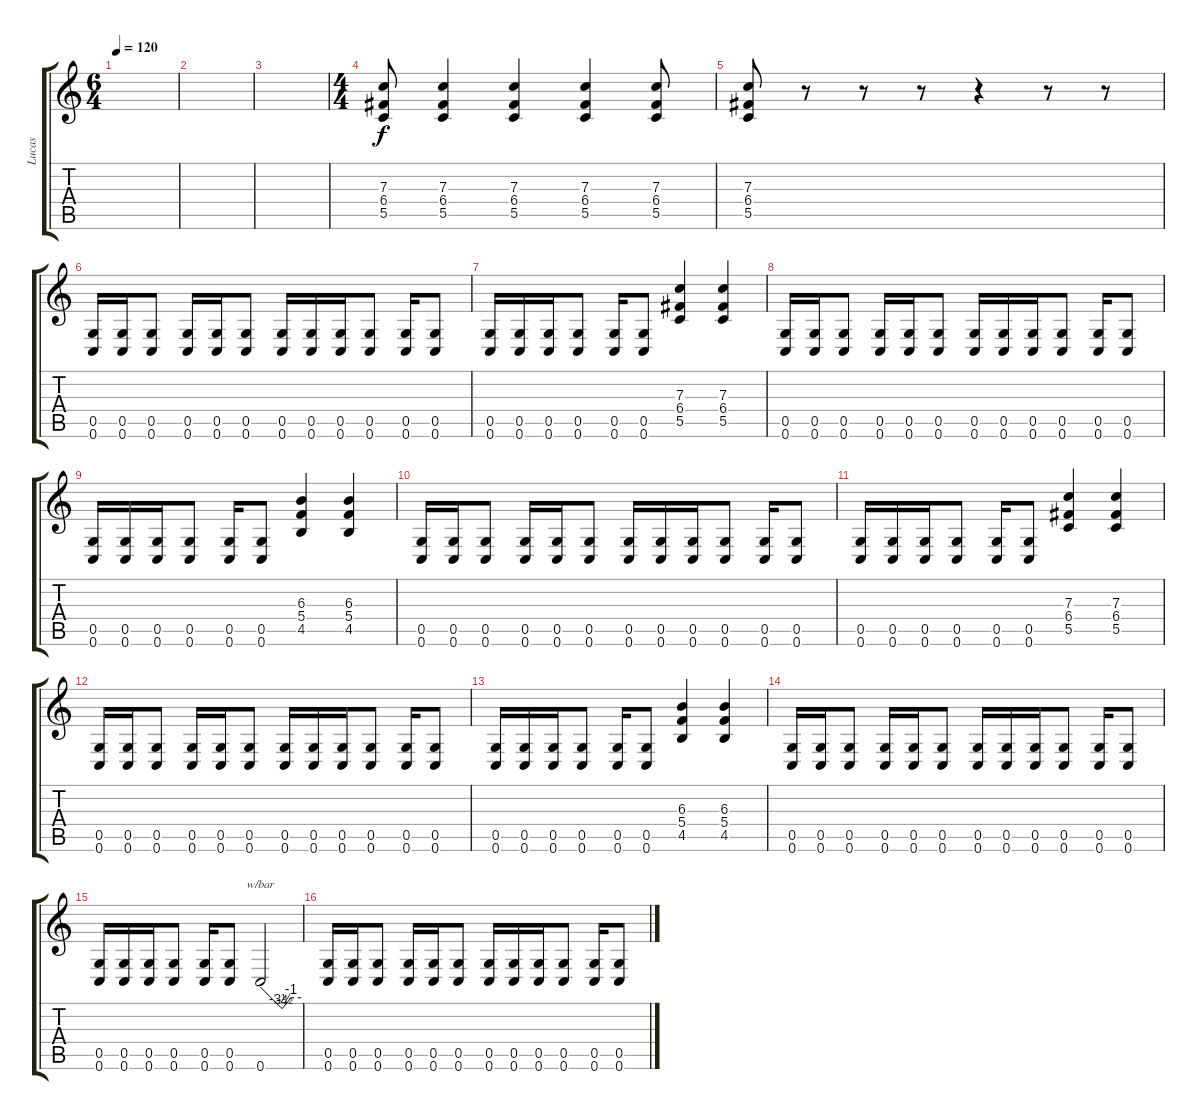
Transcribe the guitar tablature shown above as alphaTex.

\track ("Lucas" "Lucas") {instrument overdrivenguitar}
\staff {score tabs}
\tuning (D4 A3 F3 C3 G2 C2) {hide}
\ts (6 4)
\tempo 120
\clef g2
\ks c
|
|
|
\ts (4 4)
(7.3 6.4 5.5).8 (7.3 6.4 5.5).4 (7.3 6.4 5.5).4 (7.3 6.4 5.5).4 (7.3 6.4 5.5).8 |
(7.3 6.4 5.5).8 r.8 r.8 r.8 r.4 r.8 r.8 |
(0.5 0.6).16 (0.5 0.6).16 (0.5 0.6).8 (0.5 0.6).16 (0.5 0.6).16 (0.5 0.6).8 (0.5 0.6).16 (0.5 0.6).16 (0.5 0.6).16 (0.5 0.6).8 (0.5 0.6).16 (0.5 0.6).8 |
(0.5 0.6).16 (0.5 0.6).16 (0.5 0.6).16 (0.5 0.6).8 (0.5 0.6).16 (0.5 0.6).8 (7.3 6.4 5.5).4 (7.3 6.4 5.5).4 |
(0.5 0.6).16 (0.5 0.6).16 (0.5 0.6).8 (0.5 0.6).16 (0.5 0.6).16 (0.5 0.6).8 (0.5 0.6).16 (0.5 0.6).16 (0.5 0.6).16 (0.5 0.6).8 (0.5 0.6).16 (0.5 0.6).8 |
(0.5 0.6).16 (0.5 0.6).16 (0.5 0.6).16 (0.5 0.6).8 (0.5 0.6).16 (0.5 0.6).8 (6.3 5.4 4.5).4 (6.3 5.4 4.5).4 |
(0.5 0.6).16 (0.5 0.6).16 (0.5 0.6).8 (0.5 0.6).16 (0.5 0.6).16 (0.5 0.6).8 (0.5 0.6).16 (0.5 0.6).16 (0.5 0.6).16 (0.5 0.6).8 (0.5 0.6).16 (0.5 0.6).8 |
(0.5 0.6).16 (0.5 0.6).16 (0.5 0.6).16 (0.5 0.6).8 (0.5 0.6).16 (0.5 0.6).8 (7.3 6.4 5.5).4 (7.3 6.4 5.5).4 |
(0.5 0.6).16 (0.5 0.6).16 (0.5 0.6).8 (0.5 0.6).16 (0.5 0.6).16 (0.5 0.6).8 (0.5 0.6).16 (0.5 0.6).16 (0.5 0.6).16 (0.5 0.6).8 (0.5 0.6).16 (0.5 0.6).8 |
(0.5 0.6).16 (0.5 0.6).16 (0.5 0.6).16 (0.5 0.6).8 (0.5 0.6).16 (0.5 0.6).8 (6.3 5.4 4.5).4 (6.3 5.4 4.5).4 |
(0.5 0.6).16 (0.5 0.6).16 (0.5 0.6).8 (0.5 0.6).16 (0.5 0.6).16 (0.5 0.6).8 (0.5 0.6).16 (0.5 0.6).16 (0.5 0.6).16 (0.5 0.6).8 (0.5 0.6).16 (0.5 0.6).8 |
(0.5 0.6).16 (0.5 0.6).16 (0.5 0.6).16 (0.5 0.6).8 (0.5 0.6).16 (0.5 0.6).8 0.6.2{tbe (custom default 0 0 30 -14 32 -16 45 -4 60 -4)} |
(0.5 0.6).16 (0.5 0.6).16 (0.5 0.6).8 (0.5 0.6).16 (0.5 0.6).16 (0.5 0.6).8 (0.5 0.6).16 (0.5 0.6).16 (0.5 0.6).16 (0.5 0.6).8 (0.5 0.6).16 (0.5 0.6).8
